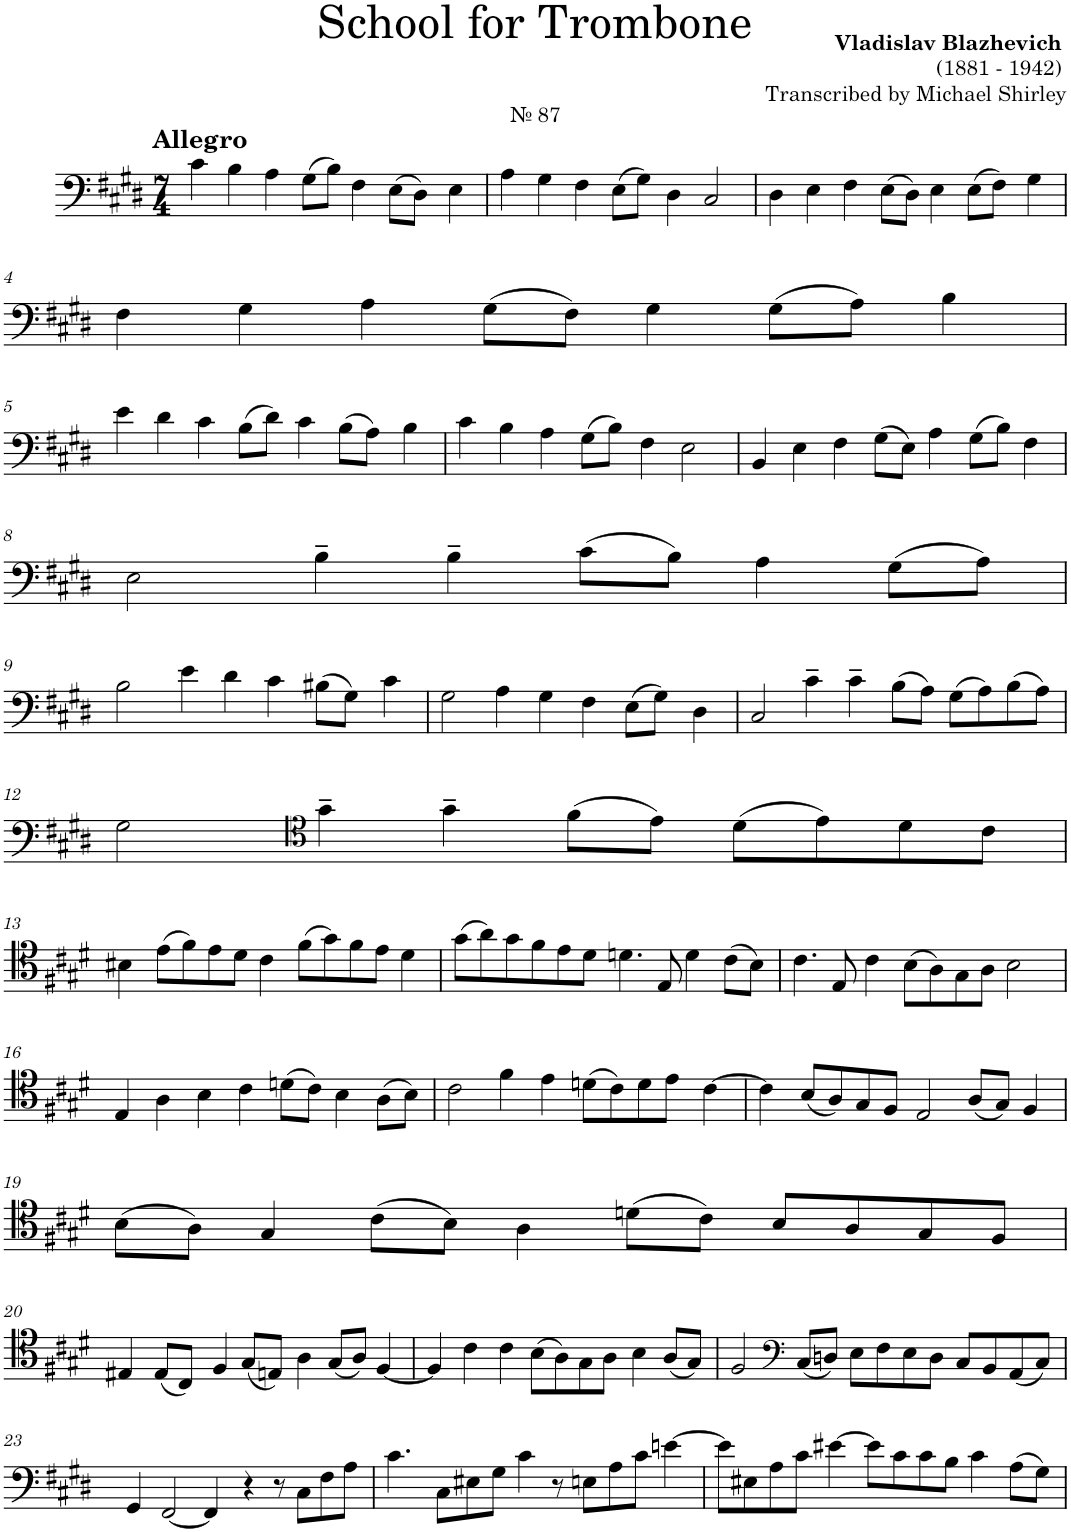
**kern
*part1
*staff1
*I"Trombone
*I'Tbn.
*clefF4
*k[f#c#g#d#]
*M7/4
=1
!LO:TX:a:t=№ 87
!LO:TX:a:B:t=Allegro
4c#\
4B\
4A\
(8G#\L
8B\J)
4F#\
(8E\L
8D#\J)
4E\
=2
4A\
4G#\
4F#\
(8E\L
8G#\J)
4D#\
2C#/
=3
4D#\
4E\
4F#\
(8E\L
8D#\J)
4E\
(8E\L
8F#\J)
4G#\
!!LO:LB:g=z
=4
4F#\
4G#\
4A\
(8G#\L
8F#\J)
4G#\
(8G#\L
8A\J)
4B\
!!LO:LB:g=z
=5
4e\
4d#\
4c#\
(8B\L
8d#\J)
4c#\
(8B\L
8A\J)
4B\
=6
4c#\
4B\
4A\
(8G#\L
8B\J)
4F#\
2E\
=7
4BB/
4E\
4F#\
(8G#\L
8E\J)
4A\
(8G#\L
8B\J)
4F#\
!!LO:LB:g=z
=8
2E\
4B~\
4B~\
(8c#\L
8B\J)
4A\
(8G#\L
8A\J)
!!LO:LB:g=z
=9
2B\
4e\
4d#\
4c#\
(8B#X\L
8G#\J)
4c#\
=10
2G#\
4A\
4G#\
4F#\
(8E\L
8G#\J)
4D#\
=11
2C#/
4c#~\
4c#~\
(8B\L
8A\J)
(8G#\L
8A\)
(8B\
8A\J)
!!LO:LB:g=z
=12
2G#\
*clefC4
4g#~\
4g#~\
(8f#\L
8e\J)
(8d#\L
8e\)
8d#\
8c#\J
!!LO:LB:g=z
=13
4B#X\
(8e\L
8f#\)
8e\
8d#\J
4c#\
(8f#\L
8g#\)
8f#\
8e\J
4d#\
=14
(8g#\L
8a\)
8g#\
8f#\
8e\
8d#\J
4.dn\
8E/
4d\
(8c#\L
8B\J)
=15
4.c#\
8E/
4c#\
(8B\L
8A\)
8G#\
8A\J
2B\
!!LO:LB:g=z
=16
4E/
4A\
4B\
4c#\
(8dn\L
8c#\J)
4B\
(8A\L
8B\J)
=17
2c#\
4f#\
4e\
(8dn\L
8c#\)
8d\
8e\J
[4c#\
=18
4c#\]
(8B/L
8A/)
8G#/
8F#/J
2E/
(8A/L
8G#/J)
4F#/
!!LO:LB:g=z
=19
(8B\L
8A\J)
4G#/
(8c#\L
8B\J)
4A\
(8dn\L
8c#\J)
8B/L
8A/
8G#/
8F#/J
!!LO:LB:g=z
=20
4E#X/
(8E#/L
8C#/J)
4F#/
(8G#/L
8En/J)
4A\
(8G#/L
8A/J)
[4F#/
=21
4F#/]
4c#\
4c#\
(8B\L
8A\)
8G#\
8A\J
4B\
(8A/L
8G#/J)
=22
2F#/
*clefF4
(8C#/L
8Dn/J)
8E\L
8F#\
8E\
8D\J
8C#/L
8BB/
(8AA/
8C#/J)
!!LO:LB:g=z
=23
4GG#/
[2FF#/
4FF#/]
4r
8r
8C#\L
8F#\
8A\J
=24
4.c#\
8C#\L
8E#X\
8G#\J
4c#\
8r
8En\L
8A\
8c#\J
[4en\
=25
8e\L]
8E#X\
8A\
8c#\J
[4e#X\
8e#\L]
8c#\
8c#\
8B\J
4c#\
(8A\L
8G#\J)
=
*-
